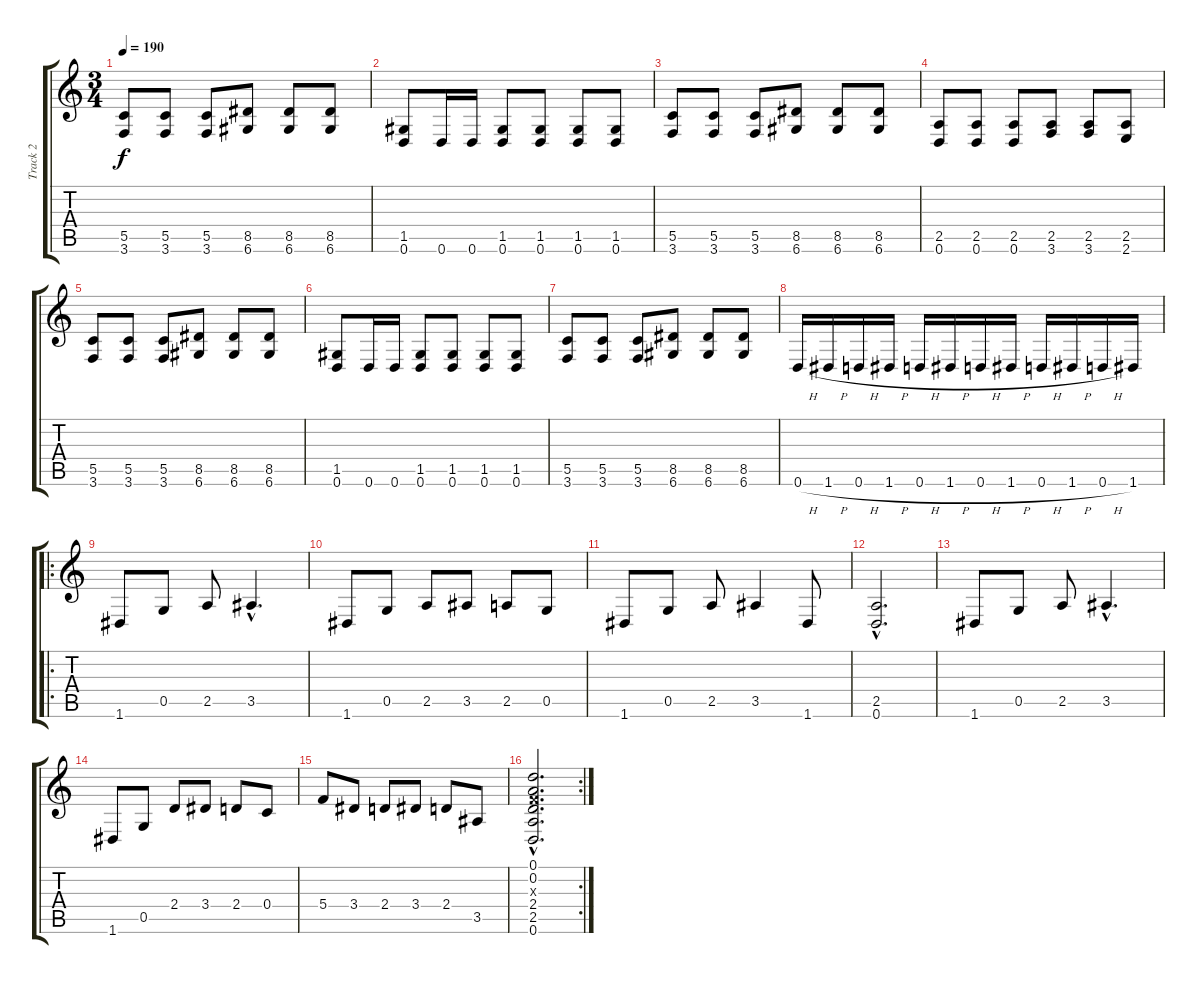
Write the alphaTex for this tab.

\track ("Track 2" "Track 2") {instrument distortionguitar}
\staff {score tabs}
\tuning (D4 A3 F3 C3 G2 D2) {hide}
\ts (3 4)
\tempo 190
\clef g2
\ks c
(5.5 3.6).8{dy f} (5.5 3.6).8 (5.5 3.6).8 (8.5 6.6).8 (8.5 6.6).8 (8.5 6.6).8 |
(1.5 0.6).8 0.6.16 0.6.16 (1.5 0.6).8 (1.5 0.6).8 (1.5 0.6).8 (1.5 0.6).8 |
(5.5 3.6).8 (5.5 3.6).8 (5.5 3.6).8 (8.5 6.6).8 (8.5 6.6).8 (8.5 6.6).8 |
(2.5 0.6).8 (2.5 0.6).8 (2.5 0.6).8 (2.5 3.6).8 (2.5 3.6).8 (2.5 2.6).8 |
(5.5 3.6).8 (5.5 3.6).8 (5.5 3.6).8 (8.5 6.6).8 (8.5 6.6).8 (8.5 6.6).8 |
(1.5 0.6).8 0.6.16 0.6.16 (1.5 0.6).8 (1.5 0.6).8 (1.5 0.6).8 (1.5 0.6).8 |
(5.5 3.6).8 (5.5 3.6).8 (5.5 3.6).8 (8.5 6.6).8 (8.5 6.6).8 (8.5 6.6).8 |
0.6{h}.16 1.6{h}.16 0.6{h}.16 1.6{h}.16 0.6{h}.16 1.6{h}.16 0.6{h}.16 1.6{h}.16 0.6{h}.16 1.6{h}.16 0.6{h}.16 1.6.16 |
\ro
1.6.8 0.5.8 2.5.8 3.5{hac}.4{d} |
1.6.8 0.5.8 2.5.8 3.5.8 2.5.8 0.5.8 |
1.6.8 0.5.8 2.5.8 3.5.4 1.6.8 |
(2.5{hac} 0.6{hac}).2{d} |
1.6.8 0.5.8 2.5.8 3.5{hac}.4{d} |
1.6.8 0.5.8 2.4.8 3.4.8 2.4.8 0.4.8 |
5.4.8 3.4.8 2.4.8 3.4.8 2.4.8 3.5.8 |
\rc 2
(0.1{hac} 0.2{hac} 0.3{hac x} 2.4{hac} 2.5{hac} 0.6{hac}).2{d}
